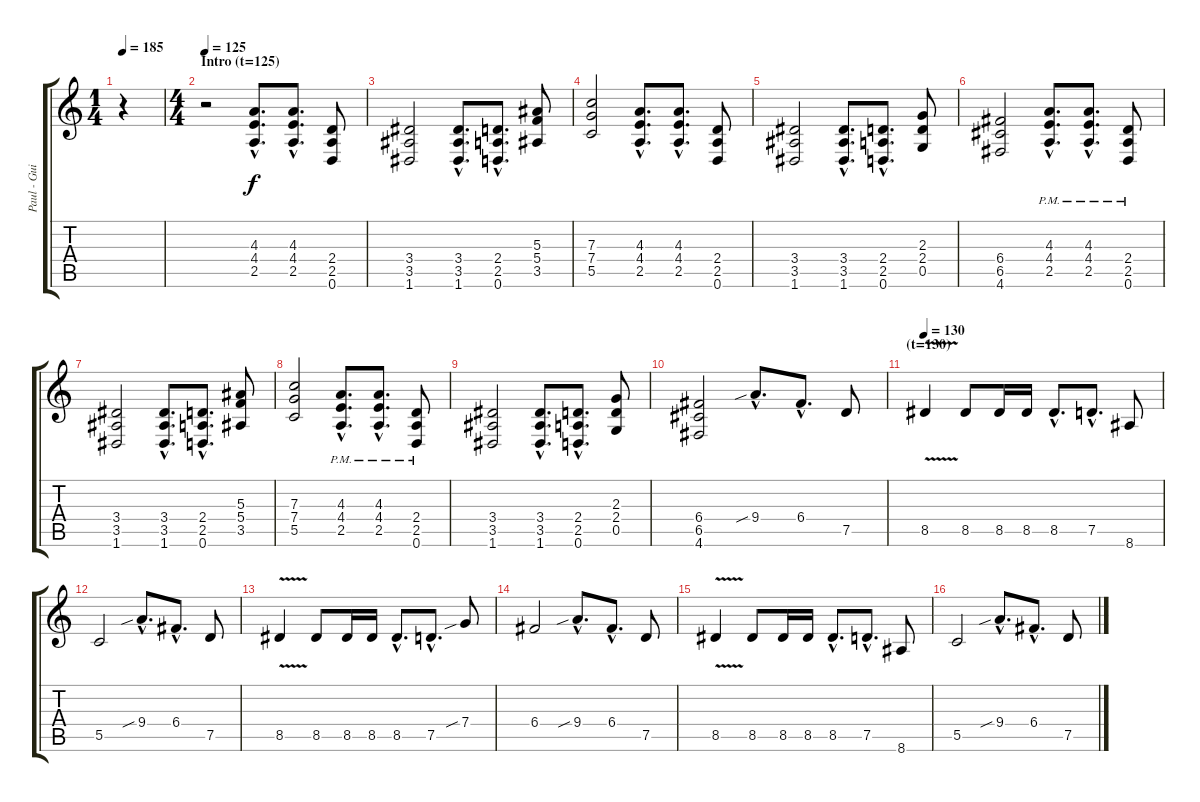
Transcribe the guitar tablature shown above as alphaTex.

\track ("Paul - Guitar" "Paul - Gui") {instrument distortionguitar}
\staff {score tabs}
\tuning (D4 A3 F3 C3 G2 D2) {hide}
\ts (1 4)
\tempo 185
\tempo 125
\tempo 185
\clef g2
\ks c
r.4{dy f instrument distortionguitar} |
\ts (4 4)
\section ("" "Intro (t=125)")
\tempo 125
r.2{volume 16 balance 16 instrument distortionguitar} (4.3{hac} 4.4{hac} 2.5{hac}).8{d} (4.3{hac} 4.4{hac} 2.5{hac}).8{d} (2.4 2.5 0.6).8 |
(3.4 3.5 1.6).2 (3.4{hac} 3.5{hac} 1.6{hac}).8{d} (2.4{hac} 2.5{hac} 0.6{hac}).8{d} (5.3 5.4 3.5).8 |
(7.3 7.4 5.5).2 (4.3{hac} 4.4{hac} 2.5{hac}).8{d} (4.3{hac} 4.4{hac} 2.5{hac}).8{d} (2.4 2.5 0.6).8 |
(3.4 3.5 1.6).2 (3.4{hac} 3.5{hac} 1.6{hac}).8{d} (2.4{hac} 2.5{hac} 0.6{hac}).8{d} (2.3 2.4 0.5).8 |
(6.4 6.5 4.6).2 (4.3{hac pm} 4.4{hac pm} 2.5{hac pm}).8{d} (4.3{hac pm} 4.4{hac pm} 2.5{hac pm}).8{d} (2.4{pm} 2.5{pm} 0.6{pm}).8 |
(3.4 3.5 1.6).2 (3.4{hac} 3.5{hac} 1.6{hac}).8{d} (2.4{hac} 2.5{hac} 0.6{hac}).8{d} (5.3 5.4 3.5).8 |
(7.3 7.4 5.5).2 (4.3{hac pm} 4.4{hac pm} 2.5{hac pm}).8{d} (4.3{hac pm} 4.4{hac pm} 2.5{hac pm}).8{d} (2.4{pm} 2.5{pm} 0.6{pm}).8 |
(3.4 3.5 1.6).2 (3.4{hac} 3.5{hac} 1.6{hac}).8{d} (2.4{hac} 2.5{hac} 0.6{hac}).8{d} (2.3 2.4 0.5).8 |
(6.4 6.5 4.6).2 9.4{sib hac}.8{d volume 16 balance 16 instrument distortionguitar} 6.4{hac}.8{d} 7.5.8 |
\section ("" "(t=130)")
\tempo 130
8.5{v}.4{volume 16 balance 16 instrument distortionguitar} 8.5.8 8.5.16 8.5.16 8.5{hac}.8{d} 7.5{hac}.8{d} 8.6.8 |
5.5.2 9.4{sib hac}.8{d} 6.4{hac}.8{d} 7.5.8 |
8.5{v}.4 8.5.8 8.5.16 8.5.16 8.5{hac}.8{d} 7.5{hac}.8{d} 7.4{sib}.8 |
6.4.2 9.4{sib hac}.8{d} 6.4{hac}.8{d} 7.5.8 |
8.5{v}.4 8.5.8 8.5.16 8.5.16 8.5{hac}.8{d} 7.5{hac}.8{d} 8.6.8 |
5.5.2 9.4{sib hac}.8{d} 6.4{hac}.8{d} 7.5.8
